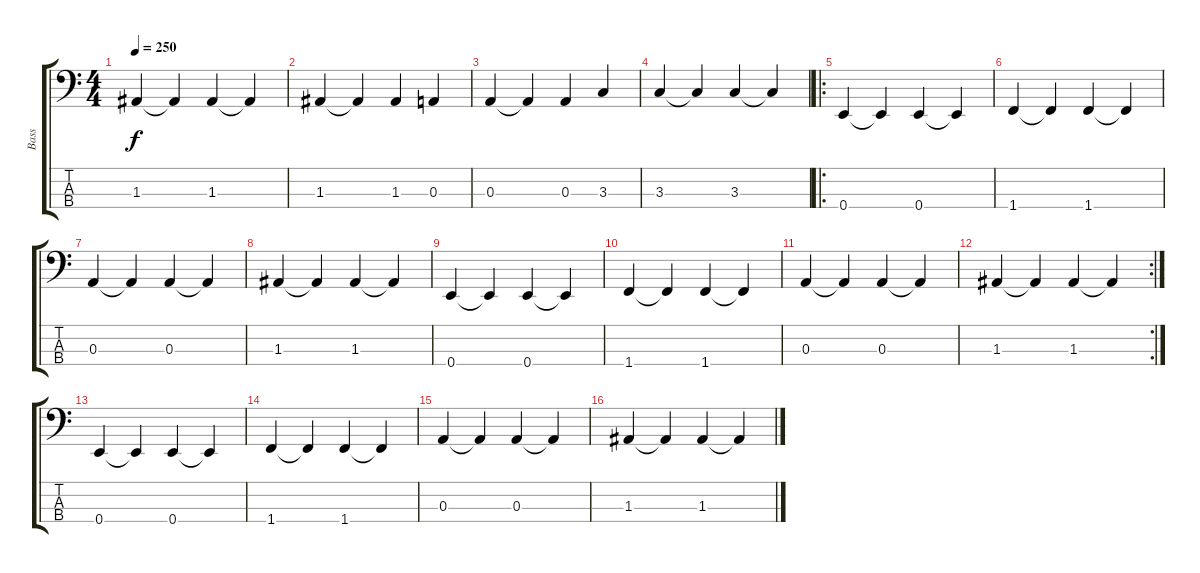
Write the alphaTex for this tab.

\track ("Bass" "Bass") {instrument electricbasspick}
\staff {score tabs}
\tuning (G2 D2 A1 E1) {hide}
\ts (4 4)
\tempo 250
\clef f4
\ks c
1.3.4{dy f} 1.3{t}.4 1.3.4 1.3{t}.4 |
1.3.4 1.3{t}.4 1.3.4 0.3.4 |
0.3.4 0.3{t}.4 0.3.4 3.3.4 |
3.3.4 3.3{t}.4 3.3.4 3.3{t}.4 |
\ro
0.4.4{instrument electricbasspick} 0.4{t}.4 0.4.4 0.4{t}.4 |
1.4.4 1.4{t}.4 1.4.4 1.4{t}.4 |
0.3.4 0.3{t}.4 0.3.4 0.3{t}.4 |
1.3.4 1.3{t}.4 1.3.4 1.3{t}.4 |
0.4.4{instrument electricbasspick} 0.4{t}.4 0.4.4 0.4{t}.4 |
1.4.4 1.4{t}.4 1.4.4 1.4{t}.4 |
0.3.4 0.3{t}.4 0.3.4 0.3{t}.4 |
\rc 2
1.3.4 1.3{t}.4 1.3.4 1.3{t}.4 |
0.4.4{instrument electricbasspick} 0.4{t}.4 0.4.4 0.4{t}.4 |
1.4.4 1.4{t}.4 1.4.4 1.4{t}.4 |
0.3.4 0.3{t}.4 0.3.4 0.3{t}.4 |
1.3.4 1.3{t}.4 1.3.4 1.3{t}.4
